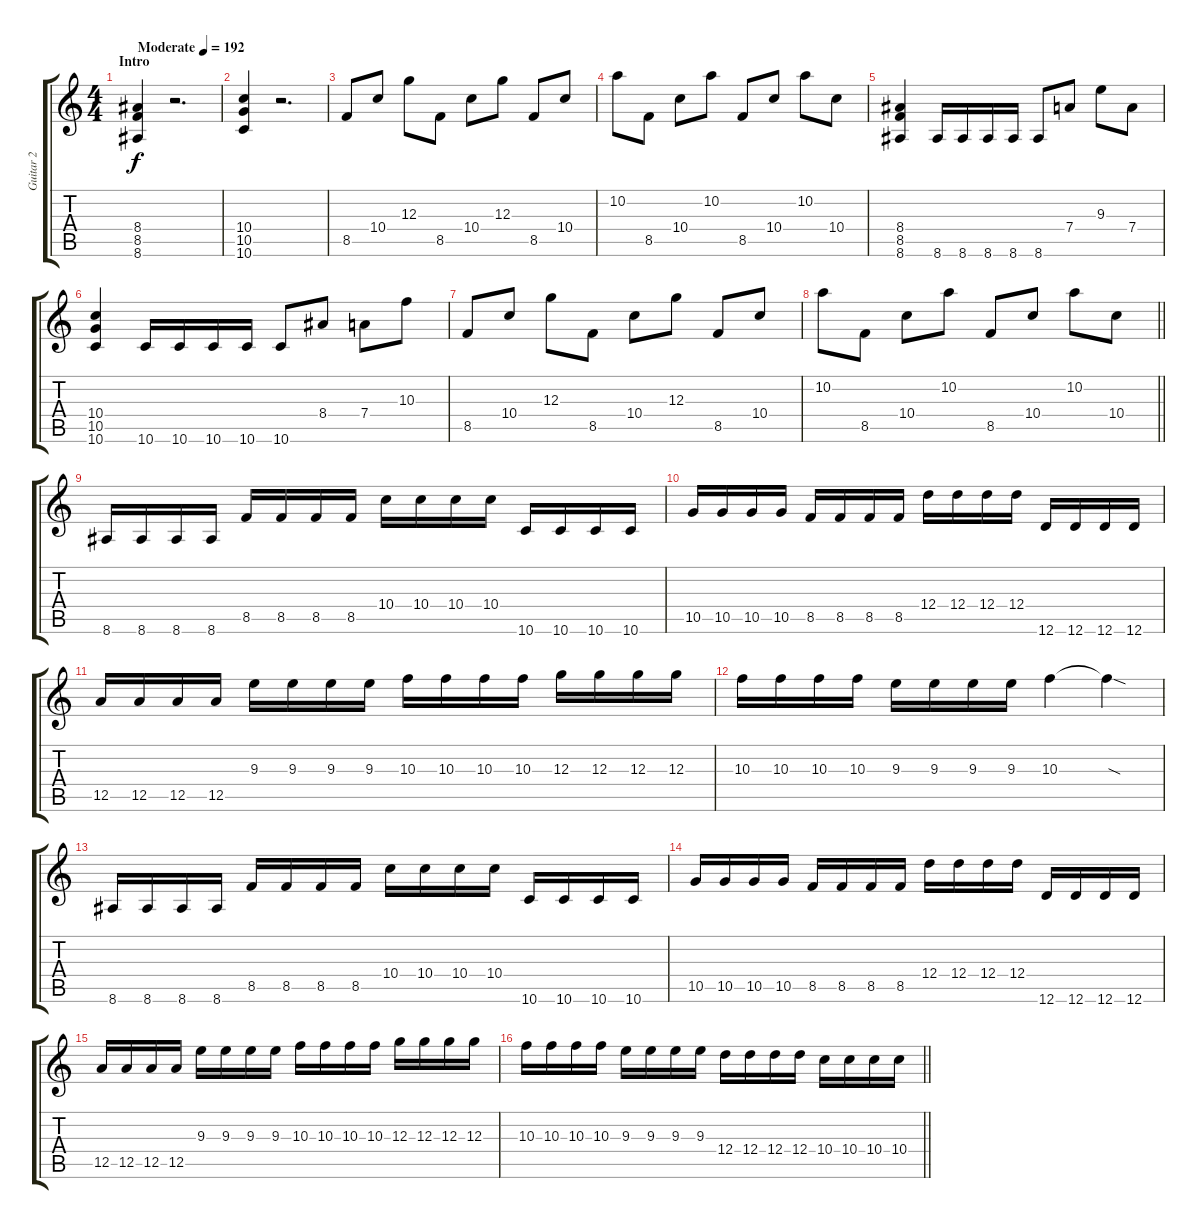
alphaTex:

\track ("Guitar 2" "Guitar 2") {instrument distortionguitar}
\staff {score tabs}
\tuning (E4 B3 G3 D3 A2 D2) {hide}
\ts (4 4)
\section ("" "Intro")
\tempo (192 "Moderate")
\clef g2
\ks c
(8.4 8.5 8.6).4{dy f instrument distortionguitar} r.2{d} |
(10.4 10.5 10.6).4 r.2{d} |
8.5.8 10.4.8 12.3.8 8.5.8 10.4.8 12.3.8 8.5.8 10.4.8 |
10.2.8 8.5.8 10.4.8 10.2.8 8.5.8 10.4.8 10.2.8 10.4.8 |
(8.4 8.5 8.6).4 8.6.16 8.6.16 8.6.16 8.6.16 8.6.8 7.4.8 9.3.8 7.4.8 |
(10.4 10.5 10.6).4 10.6.16 10.6.16 10.6.16 10.6.16 10.6.8 8.4.8 7.4.8 10.3.8 |
8.5.8 10.4.8 12.3.8 8.5.8 10.4.8 12.3.8 8.5.8 10.4.8 |
\barLineRight lightlight
10.2.8 8.5.8 10.4.8 10.2.8 8.5.8 10.4.8 10.2.8 10.4.8 |
8.6.16 8.6.16 8.6.16 8.6.16 8.5.16 8.5.16 8.5.16 8.5.16 10.4.16 10.4.16 10.4.16 10.4.16 10.6.16 10.6.16 10.6.16 10.6.16 |
10.5.16 10.5.16 10.5.16 10.5.16 8.5.16 8.5.16 8.5.16 8.5.16 12.4.16 12.4.16 12.4.16 12.4.16 12.6.16 12.6.16 12.6.16 12.6.16 |
12.5.16 12.5.16 12.5.16 12.5.16 9.3.16 9.3.16 9.3.16 9.3.16 10.3.16 10.3.16 10.3.16 10.3.16 12.3.16 12.3.16 12.3.16 12.3.16 |
10.3.16 10.3.16 10.3.16 10.3.16 9.3.16 9.3.16 9.3.16 9.3.16 10.3.4 10.3{sod t}.4 |
8.6.16 8.6.16 8.6.16 8.6.16 8.5.16 8.5.16 8.5.16 8.5.16 10.4.16 10.4.16 10.4.16 10.4.16 10.6.16 10.6.16 10.6.16 10.6.16 |
10.5.16 10.5.16 10.5.16 10.5.16 8.5.16 8.5.16 8.5.16 8.5.16 12.4.16 12.4.16 12.4.16 12.4.16 12.6.16 12.6.16 12.6.16 12.6.16 |
12.5.16 12.5.16 12.5.16 12.5.16 9.3.16 9.3.16 9.3.16 9.3.16 10.3.16 10.3.16 10.3.16 10.3.16 12.3.16 12.3.16 12.3.16 12.3.16 |
\barLineRight lightlight
10.3.16 10.3.16 10.3.16 10.3.16 9.3.16 9.3.16 9.3.16 9.3.16 12.4.16 12.4.16 12.4.16 12.4.16 10.4.16 10.4.16 10.4.16 10.4.16
